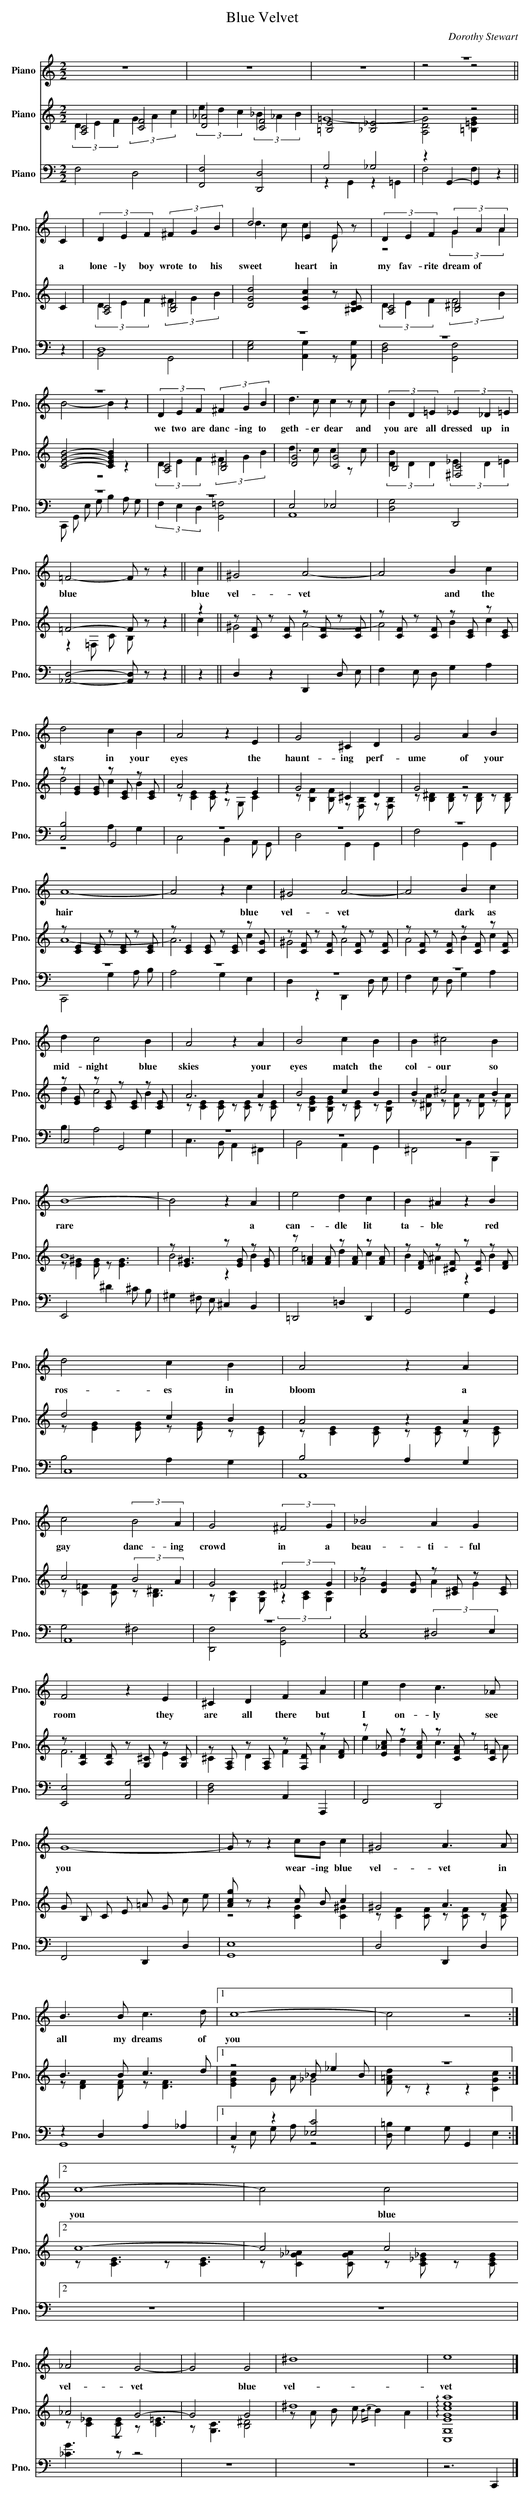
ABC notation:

X:1
T:Blue Velvet
C:Dorothy Stewart
%%score ( 1 2 ) ( 3 4 ) ( 5 6 )
L:1/8
M:2/2
K:C
V:1 treble nm="Piano" snm="Pno."
V:2 treble
V:3 treble nm="Piano" snm="Pno."
V:4 treble
V:5 bass nm="Piano" snm="Pno."
V:6 bass
V:1
z8 | z8 | z8 | z8 ||$ C2 | (3D2 E2 F2 (3^F2 G2 B2 | d4 E2 E z | (3D2 E2 F2 (3G2 A2 A2 |$ z8 |
w: ||||a|lone- ly boy wrote to his|sweet heart in|my fav- rite dream of *||
(3D2 E2 F2 (3^F2 G2 B2 | d3 c c2 z c | (3B2 D2 =E2 (3_E2 _D2 =E2 |$ =F4- F z z2 || c2 || ^G4 A4- |
w: we two are danc- ing to|geth- er dear and|you are all dressed up in|blue *|blue|vel- vet|
A4 B2 c2 |$ d4 c2 B2 | A4 z2 E2 | G4 ^C2 D2 | G4 A2 B2 |$ A8- | A4 z2 c2 | ^G4 A4- | A4 B2 c2 |$
w: * and the|stars in your|eyes the|haunt- ing perf-|ume of your|hair|* blue|vel- vet|* dark as|
d2 c4 B2 | A4 z2 A2 | B4 c2 B2 | B2 ^c4 B2 |$ B8- | B4 z2 A2 | e4 d2 c2 | B2 ^A2 z2 B2 |
w: mid- night blue|skies your|eyes match the|col- our so|rare|* a|can- dle lit|ta- ble red|
d4 c2 B2 | A4 z2 A2 | c4 (3:2:2B4 A2 | G4 (3:2:2^F4 G2 | _B4 A2 G2 |$ F4 z2 E2 | ^C2 D2 F2 A2 |
w: ros- es in|bloom a|gay danc- ing|crowd in a|beau- ti- ful|room they|are all there but|
e2 d2 c3 _A | G8- | G z z2 cB c2 | ^G4 A3 A |$ B3 B c3 d |1 c8- | c4 z4 :|2 c8- | c4 c4 |
w: I on- ly see|you|* wear- ing blue|vel- vet in|all my dreams of|you||you|* blue|
_A4 G4- | G4 G4 | ^d8 | e8 |]
w: vel- vet|* blue|vel-|vet|
V:2
x8 | x8 | x8 | z4 z4 ||$ x2 | x8 | d3 c c2 E z | z4 (3:2:2G4 A2 |$ B4- B2 z2 | x8 | x8 | x8 |$
x8 || x2 || x8 | x8 |$ x8 | x8 | x8 | x8 |$ x8 | x8 | x8 | x8 |$ x8 | x8 | x8 | x8 |$ x8 | x8 |
x8 | x8 | x8 | x8 | x8 | x8 | x8 |$ x8 | x8 | x8 | x8 | x8 | x8 |$ x8 |1 x8 | x8 :|2 x8 | x8 |
x8 | x8 | x8 | x8 |]
V:3
[A,C]4 [CF]4 | [D_A]4 [CF]4 | [=B,E]4 [_B,_E]4 | z4 z4 ||$ C2 | [A,C]4 [B,D]4 |
[DGd]4 [CGc]2 z [^B,CE] | [A,C]4 [B,^D]4 |$ [CEGB]4- [CEGB]2 z2 | [A,C]4 [B,D]4 | [DG]4 [CG]4 |
B,4 [^F,C]4 |$ =F4- F z z2 || z2 || z [CF] z [CF] z [CF] z [CF] | z [CF] z [CF] z [CE] z [CE] |$
z [EG]2 [EG] z [CE] z [CE] | A4 z2 E2 | G4 ^C2 D2 | G4 z4 |$ z [CE]2 [CE] z [CE] z [CE] |
z [CE]2 [CE] z [CE] z [CG] | z [CF] z [CF] z [CF] z [CF] | z [CF] z [CF] z [CF] z [CF] |$
z [EG] z [CE] z [CE] z [CE] | A6 A2 | B4 c2 B2 | B2 ^c4 B2 |$ B8 | z [E^G]3 z [EG] z [EG] |
z [F=A]2 [FA] z [FA] z [FA] | z [DF] z [^CF] z [CF] z [DF] | d4 c2 B2 | A4 z2 A2 |
c4 (3:2:2B4 A2 | G4 (3:2:2^F4 G2 | z [DG]2 [DG] z [^CE] z [CE] |$
z [A,D]2 [A,D] z [G,^C] z [G,C] | z [F,A,] z [F,A,] z [F,D] z [DF] |
z [E_Ac] z [DAc] z [CFA] z [CF] | G B, C E =A G c e | [Acg] z z2 c B c2 | ^G4 A3 A |$ B3 B c3 d |1
z4 _B _e2 B | z8 :|2 c8- | c4 c4 | _A4 G4- | G4 G4 | ^d8 | !arpeggio![Gcea]8 |]
V:4
(3D2 E2 F2 (3G2 A2 c2 | (3e2 d2 c2 (3_B2 _A2 B2 | =G8- | [A,DG]4 [=B,=EG]2 x2 ||$ x2 |
(3D2 E2 F2 (3^F2 G2 B2 | x8 | (3D2 E2 F2 (3:2:2F4 B2 |$ z8 | (3D2 E2 F2 (3^F2 G2 B2 |
d3 c c2 z c | (3[DB]2 D2 D2 (3_E2 D2 =E2 |$ z2 =F, C B, z z2 || c2 || ^G4 A4- | A4 B2 c2 |$
d4 c2 B2 | z [CE]2 [CE] z G, C2 | z [B,F]2 [B,F] z [F,B,] z [F,B,] |
z [B,^D]2 [B,D] z [B,D] z [B,D] |$ A8- | A6 c2 | ^G4 A4 | A4 B2 c2 |$ d2 c4 B2 |
z [CE]2 [CE] z [CE] z [CE] | z [B,EG]2 [B,EG] z [CE] z [B,E] | z [^DA] z [DA] z [DA] z [DA] |$
z [E^G]2 [EG] z [EG]3 | B4 z2 B2 | e4 d2 c2 | B2 ^A2 z2 B2 | z [EG]2 [EG] z [EG] z [CE] |
z [CE]2 [CE] z [CE] z [CE] | z [C=F]2 [CF] z [B,^D]3 | z [G,C]2 [G,C] (3z2 [A,C]2 [G,C]2 |
_B4 A2 G2 |$ F6 E2 | ^C2 D2 F2 A2 | e2 d2 c3 =A | x8 | z4 [CG]2 [C^G]2 |
z [CF]2 [CF] z [CF] z [CF] |$ z [DF]2 [DF] z [DF]3 |1 [EGc]2 G A _G4 | [F=Ad] z z2 z2 [CGc]2 :|2
z [CE]3 z [CE]3 | z [C_G_A]2 [CGA] z [C_E_G] z [CEG] | z [C_E]2 [CE] z [C=E]3 | z [G,C]3 [B,^D]4 |
z A B c{Bc} B2 A2 | [C,G,E]8 |]
V:5
F,4 D,4 | [F,,F,]4 [D,,D,]4 | G,4 _G,4 | z2 G,,2- G,,2 z2 ||$ z2 | D,8 | z8 | z8 |$ z8 | z8 |
E,4 _E,4 | [D,G,]4 D,,4 |$ [_A,,D,]4- [A,,D,] z z2 || z2 || D,2 z2 D,,2 D, E, |
F,2 E, D, G,2 A,2 |$ [C,B,]4 G,,4 | z8 | z8 | z8 |$ z8 | z8 | z8 | z8 |$ C,4 G,,4 | z8 | z8 |
z8 |$ E,,4 ^D2 ^C B, | ^G,2 ^F, E, ^C,2 B,,2 | =D,,4 =D,2 D,,2 | G,,4 G,2 G,,2 | C,8 |
B,4 A,2 G,2 | A,,8 | z8 | E,4 (3:2:2^D,4 E,2 |$ [E,,E,]4 [A,,G,]4 | [D,F,]4 A,,2 A,,,2 |
F,,4 D,,4 | F,,4 D,,2 D,2 | [G,,E,]8 | D,4 D,,2 D,2 |$ z2 D,2 A,2 _A,2 |1 C,2 z2 [_E,C]4 |
[D,=B,] G,2 G, G,,2 E,2 :|2 z8 | z8 | z8 | z8 | z8 | z6 C,,2 |]
V:6
x8 | x8 | z2 G,,2 z2 =G,,2 | F,4 F,2 z2 ||$ x2 | B,,4 G,,4 | [E,G,]4 [A,,G,]2 z [A,,G,] |
[D,F,]4 [G,,F,]4 |$ C,, G,, E, G, B,2 A, G, | (3F,2 E,2 D,2 [G,,=F,]4 | A,,8 | x8 |$ x8 || x2 ||
x8 | x8 |$ z4 A,2 G,2 | C,4 B,,2 A,, G,, | D,4 G,,2 G,,2 | F,4 G,,2 G,,2 |$ C,,4 G,2 A, B, |
A,4 G,2 E,2 | D,2 z2 D,,2 D, E, | F,2 E, D, G,2 A,2 |$ B,2 A,4 G,2 | C,3 B,, A,,2 ^F,,2 |
B,,4 A,,2 G,,2 | ^F,,4 B,,2 B,,,2 |$ x8 | x8 | x8 | x8 | B,4 A,2 G,2 | A,,8 | G,4 ^F,4 |
[D,,F,]4 [G,,F,]4 | C,8 |$ x8 | x8 | x8 | x8 | x8 | x8 |$ G,,8 |1 z E, G, A, z4 | x8 :|2 x8 | x8 |
[_CG]3 z z4 | x8 | x8 | x8 |]
